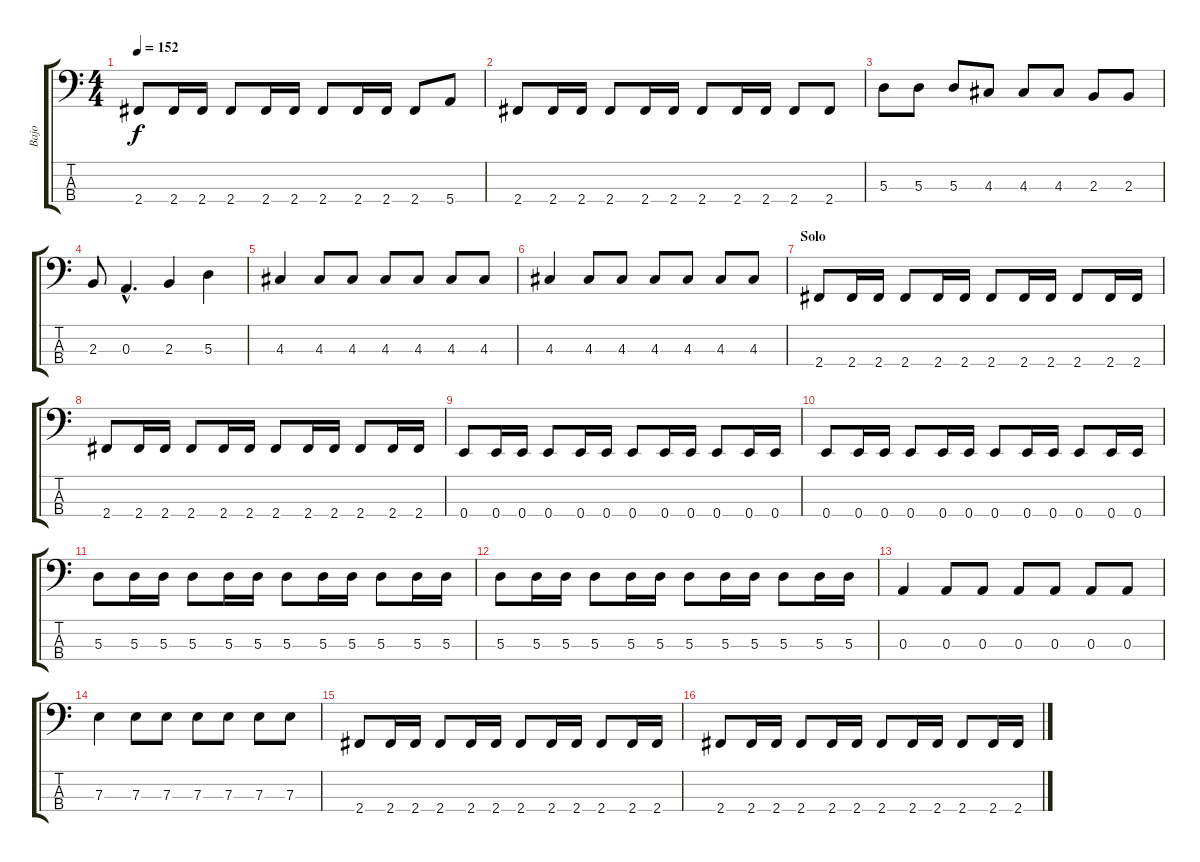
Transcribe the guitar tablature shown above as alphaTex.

\track ("Bajo" "Bajo") {instrument electricbassfinger}
\staff {score tabs}
\tuning (G2 D2 A1 E1) {hide}
\ts (4 4)
\tempo 152
\clef f4
\ks c
2.4.8{dy f} 2.4.16 2.4.16 2.4.8 2.4.16 2.4.16 2.4.8 2.4.16 2.4.16 2.4.8 5.4.8 |
2.4.8 2.4.16 2.4.16 2.4.8 2.4.16 2.4.16 2.4.8 2.4.16 2.4.16 2.4.8 2.4.8 |
5.3.8 5.3.8 5.3.8 4.3.8 4.3.8 4.3.8 2.3.8 2.3.8 |
2.3.8 0.3{hac}.4{d} 2.3.4 5.3.4 |
4.3.4 4.3.8 4.3.8 4.3.8 4.3.8 4.3.8 4.3.8 |
4.3.4 4.3.8 4.3.8 4.3.8 4.3.8 4.3.8 4.3.8 |
\section ("" "Solo")
2.4.8 2.4.16 2.4.16 2.4.8 2.4.16 2.4.16 2.4.8 2.4.16 2.4.16 2.4.8 2.4.16 2.4.16 |
2.4.8 2.4.16 2.4.16 2.4.8 2.4.16 2.4.16 2.4.8 2.4.16 2.4.16 2.4.8 2.4.16 2.4.16 |
0.4.8 0.4.16 0.4.16 0.4.8 0.4.16 0.4.16 0.4.8 0.4.16 0.4.16 0.4.8 0.4.16 0.4.16 |
0.4.8 0.4.16 0.4.16 0.4.8 0.4.16 0.4.16 0.4.8 0.4.16 0.4.16 0.4.8 0.4.16 0.4.16 |
5.3.8 5.3.16 5.3.16 5.3.8 5.3.16 5.3.16 5.3.8 5.3.16 5.3.16 5.3.8 5.3.16 5.3.16 |
5.3.8 5.3.16 5.3.16 5.3.8 5.3.16 5.3.16 5.3.8 5.3.16 5.3.16 5.3.8 5.3.16 5.3.16 |
0.3.4 0.3.8 0.3.8 0.3.8 0.3.8 0.3.8 0.3.8 |
7.3.4 7.3.8 7.3.8 7.3.8 7.3.8 7.3.8 7.3.8 |
2.4.8 2.4.16 2.4.16 2.4.8 2.4.16 2.4.16 2.4.8 2.4.16 2.4.16 2.4.8 2.4.16 2.4.16 |
2.4.8 2.4.16 2.4.16 2.4.8 2.4.16 2.4.16 2.4.8 2.4.16 2.4.16 2.4.8 2.4.16 2.4.16
